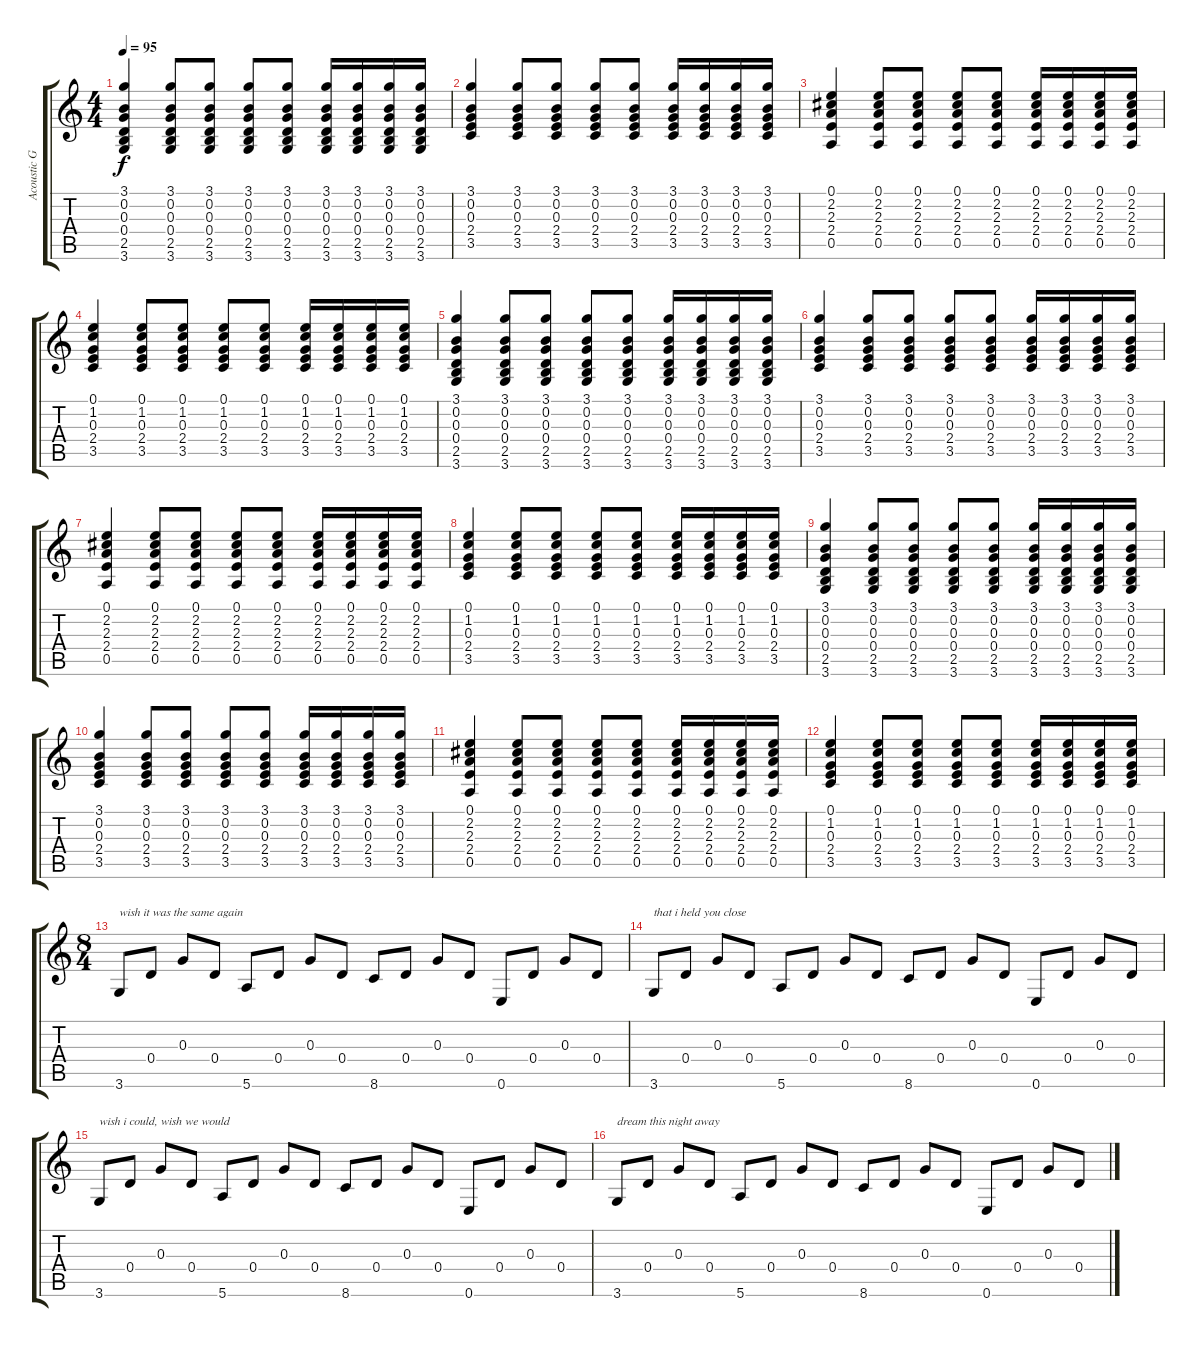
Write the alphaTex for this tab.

\track ("Acoustic Guitar" "Acoustic G") {instrument acousticguitarsteel}
\staff {score tabs}
\tuning (E4 B3 G3 D3 A2 E2) {hide}
\ts (4 4)
\tempo 95
\clef g2
\ks c
(3.1 0.2 0.3 0.4 2.5 3.6).4{dy f} (3.1 0.2 0.3 0.4 2.5 3.6).8 (3.1 0.2 0.3 0.4 2.5 3.6).8 (3.1 0.2 0.3 0.4 2.5 3.6).8 (3.1 0.2 0.3 0.4 2.5 3.6).8 (3.1 0.2 0.3 0.4 2.5 3.6).16 (3.1 0.2 0.3 0.4 2.5 3.6).16 (3.1 0.2 0.3 0.4 2.5 3.6).16 (3.1 0.2 0.3 0.4 2.5 3.6).16 |
(3.1 0.2 0.3 2.4 3.5).4 (3.1 0.2 0.3 2.4 3.5).8 (3.1 0.2 0.3 2.4 3.5).8 (3.1 0.2 0.3 2.4 3.5).8 (3.1 0.2 0.3 2.4 3.5).8 (3.1 0.2 0.3 2.4 3.5).16 (3.1 0.2 0.3 2.4 3.5).16 (3.1 0.2 0.3 2.4 3.5).16 (3.1 0.2 0.3 2.4 3.5).16 |
(0.1 2.2 2.3 2.4 0.5).4 (0.1 2.2 2.3 2.4 0.5).8 (0.1 2.2 2.3 2.4 0.5).8 (0.1 2.2 2.3 2.4 0.5).8 (0.1 2.2 2.3 2.4 0.5).8 (0.1 2.2 2.3 2.4 0.5).16 (0.1 2.2 2.3 2.4 0.5).16 (0.1 2.2 2.3 2.4 0.5).16 (0.1 2.2 2.3 2.4 0.5).16 |
(0.1 1.2 0.3 2.4 3.5).4 (0.1 1.2 0.3 2.4 3.5).8 (0.1 1.2 0.3 2.4 3.5).8 (0.1 1.2 0.3 2.4 3.5).8 (0.1 1.2 0.3 2.4 3.5).8 (0.1 1.2 0.3 2.4 3.5).16 (0.1 1.2 0.3 2.4 3.5).16 (0.1 1.2 0.3 2.4 3.5).16 (0.1 1.2 0.3 2.4 3.5).16 |
(3.1 0.2 0.3 0.4 2.5 3.6).4 (3.1 0.2 0.3 0.4 2.5 3.6).8 (3.1 0.2 0.3 0.4 2.5 3.6).8 (3.1 0.2 0.3 0.4 2.5 3.6).8 (3.1 0.2 0.3 0.4 2.5 3.6).8 (3.1 0.2 0.3 0.4 2.5 3.6).16 (3.1 0.2 0.3 0.4 2.5 3.6).16 (3.1 0.2 0.3 0.4 2.5 3.6).16 (3.1 0.2 0.3 0.4 2.5 3.6).16 |
(3.1 0.2 0.3 2.4 3.5).4 (3.1 0.2 0.3 2.4 3.5).8 (3.1 0.2 0.3 2.4 3.5).8 (3.1 0.2 0.3 2.4 3.5).8 (3.1 0.2 0.3 2.4 3.5).8 (3.1 0.2 0.3 2.4 3.5).16 (3.1 0.2 0.3 2.4 3.5).16 (3.1 0.2 0.3 2.4 3.5).16 (3.1 0.2 0.3 2.4 3.5).16 |
(0.1 2.2 2.3 2.4 0.5).4 (0.1 2.2 2.3 2.4 0.5).8 (0.1 2.2 2.3 2.4 0.5).8 (0.1 2.2 2.3 2.4 0.5).8 (0.1 2.2 2.3 2.4 0.5).8 (0.1 2.2 2.3 2.4 0.5).16 (0.1 2.2 2.3 2.4 0.5).16 (0.1 2.2 2.3 2.4 0.5).16 (0.1 2.2 2.3 2.4 0.5).16 |
(0.1 1.2 0.3 2.4 3.5).4 (0.1 1.2 0.3 2.4 3.5).8 (0.1 1.2 0.3 2.4 3.5).8 (0.1 1.2 0.3 2.4 3.5).8 (0.1 1.2 0.3 2.4 3.5).8 (0.1 1.2 0.3 2.4 3.5).16 (0.1 1.2 0.3 2.4 3.5).16 (0.1 1.2 0.3 2.4 3.5).16 (0.1 1.2 0.3 2.4 3.5).16 |
(3.1 0.2 0.3 0.4 2.5 3.6).4 (3.1 0.2 0.3 0.4 2.5 3.6).8 (3.1 0.2 0.3 0.4 2.5 3.6).8 (3.1 0.2 0.3 0.4 2.5 3.6).8 (3.1 0.2 0.3 0.4 2.5 3.6).8 (3.1 0.2 0.3 0.4 2.5 3.6).16 (3.1 0.2 0.3 0.4 2.5 3.6).16 (3.1 0.2 0.3 0.4 2.5 3.6).16 (3.1 0.2 0.3 0.4 2.5 3.6).16 |
(3.1 0.2 0.3 2.4 3.5).4 (3.1 0.2 0.3 2.4 3.5).8 (3.1 0.2 0.3 2.4 3.5).8 (3.1 0.2 0.3 2.4 3.5).8 (3.1 0.2 0.3 2.4 3.5).8 (3.1 0.2 0.3 2.4 3.5).16 (3.1 0.2 0.3 2.4 3.5).16 (3.1 0.2 0.3 2.4 3.5).16 (3.1 0.2 0.3 2.4 3.5).16 |
(0.1 2.2 2.3 2.4 0.5).4 (0.1 2.2 2.3 2.4 0.5).8 (0.1 2.2 2.3 2.4 0.5).8 (0.1 2.2 2.3 2.4 0.5).8 (0.1 2.2 2.3 2.4 0.5).8 (0.1 2.2 2.3 2.4 0.5).16 (0.1 2.2 2.3 2.4 0.5).16 (0.1 2.2 2.3 2.4 0.5).16 (0.1 2.2 2.3 2.4 0.5).16 |
(0.1 1.2 0.3 2.4 3.5).4 (0.1 1.2 0.3 2.4 3.5).8 (0.1 1.2 0.3 2.4 3.5).8 (0.1 1.2 0.3 2.4 3.5).8 (0.1 1.2 0.3 2.4 3.5).8 (0.1 1.2 0.3 2.4 3.5).16 (0.1 1.2 0.3 2.4 3.5).16 (0.1 1.2 0.3 2.4 3.5).16 (0.1 1.2 0.3 2.4 3.5).16 |
\ts (8 4)
3.6.8{txt "wish it was the same again"} 0.4.8 0.3.8 0.4.8 5.6.8 0.4.8 0.3.8 0.4.8 8.6.8 0.4.8 0.3.8 0.4.8 0.6.8 0.4.8 0.3.8 0.4.8 |
3.6.8{txt "that i held you close"} 0.4.8 0.3.8 0.4.8 5.6.8 0.4.8 0.3.8 0.4.8 8.6.8 0.4.8 0.3.8 0.4.8 0.6.8 0.4.8 0.3.8 0.4.8 |
3.6.8{txt "wish i could, wish we would"} 0.4.8 0.3.8 0.4.8 5.6.8 0.4.8 0.3.8 0.4.8 8.6.8 0.4.8 0.3.8 0.4.8 0.6.8 0.4.8 0.3.8 0.4.8 |
3.6.8{txt "dream this night away"} 0.4.8 0.3.8 0.4.8 5.6.8 0.4.8 0.3.8 0.4.8 8.6.8 0.4.8 0.3.8 0.4.8 0.6.8 0.4.8 0.3.8 0.4.8
